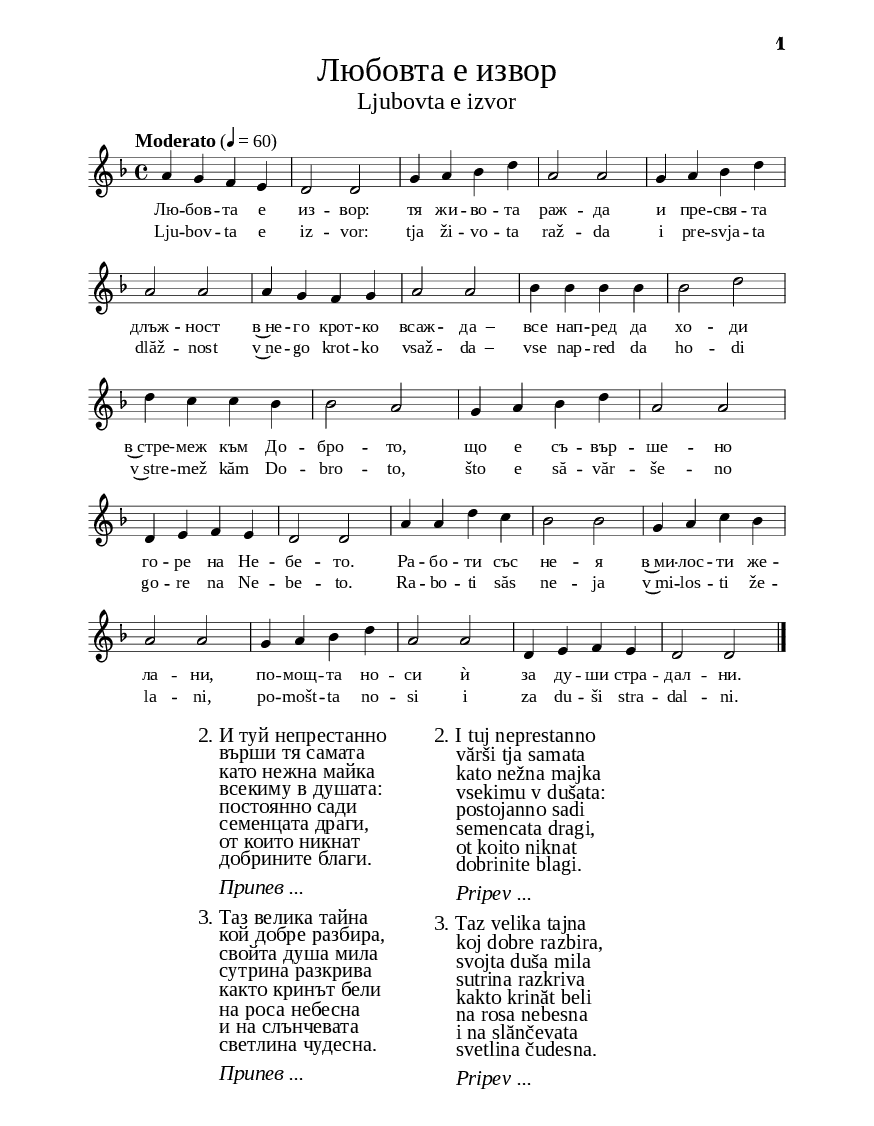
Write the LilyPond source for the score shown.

\version "2.24.3"

% include paper part and global functions
\include "include/globals.ily"

\bookpart {
  \label #'ref026
  \tocItem \markup "Любовта е извор – Ljubovta e izvor"
  \include "include/bookpart-paper.ily"
  \score {
    \include "include/score-layout.ily"

    \new Voice \absolute {
      \clef treble
      \key d \minor
      \time 4/4
      \tempoFunc "Moderato" 4 "60"
      \autoBeamOff
      a'4 g' f' e'| d'2 d'2| g'4 a' bes' d''| a'2 a'2 |
      g'4 a' bes' d''| \break a'2 a'2 | a'4 g'4 f'4 g'4 a'2 a'2|
      bes'4 bes'4 bes'4 bes'4 | bes'2 d''2 | \break d''4 c''4 c''4 bes'4 bes'2 a'2 |
      g'4 a'4 bes'4 d''4 | a'2 a'2 | \break d'4 e'4 f'4 e'4 |  d'2 d'2 |
      a'4 a'4 d''4 c''4 | bes'2 bes'2 | g'4 a'4 c''4 bes'4 | \break a'2 a'2 | 
      g'4 a'4 bes'4 d''4 | a'2 a'2 | d'4 e'4 f'4 e'4 | d'2 d'2 | \bar "|." \break
    }

    \addlyrics {
      Лю -- бов -- та е из -- вор: тя жи -- во -- та раж -- да
      и пре -- свя -- та длъж -- ност в~не -- го крот -- ко всаж -- "   да  –"
      все нап -- ред да хо -- ди "в~стре-" -- меж към До -- бро -- то,
      що е съ -- вър -- ше -- но го -- ре на Не -- бе -- то.
      Ра -- бо -- ти със не -- я в~ми -- лос -- ти же -- ла -- ни,
      по -- мощ -- та но -- си ѝ за ду -- ши стра -- дал -- ни.
    }

    \addlyrics {
      Lju -- bov -- ta e iz -- vor: tja ži -- vo -- ta raž -- da
      i pre -- svja -- ta dlăž -- nost v~ne -- go krot -- ko vsaž -- "   da  –"
      vse nap -- red da ho -- di v~stre -- mež kăm Do -- bro -- to,
      što e să -- văr -- še -- no go -- re na Ne -- be -- to.
      Ra -- bo -- ti săs ne -- ja v~mi -- los -- ti že -- la -- ni,
      po -- mošt -- ta no -- si i za du -- ši stra -- dal -- ni.
    }

    \header {
      title = \titleFunc "Любовта е извор" "Ljubovta e izvor"
    }

    \midi{}

  } % score
  \markup \vspace #0.3
  \markup \abs-fontsize #10 {
    \hspace #15
   \override #`(baseline-skip . ,bgCoupletBaselineSkip)
    \column {

      \line { 2. И туй непрестанно  }
      \line {   "   " върши тя самата }
      \line {   "   " като нежна майка }
      \line {   "   " всекиму в душата:  }
      \line {   "   " постоянно сади}
      \line {   "   " семенцата драги,}
      \line {   "   " от които никнат}
      \line {   "   " добрините благи.}
      \vspace #0.5
      \line { "   " \italic {Припев ...} }
      \vspace #0.5

      \line { 3. Таз велика тайна }
      \line {   "   " кой добре разбира, }
      \line {   "   " свойта душа мила }
      \line {   "   " сутрина разкрива }
      \line {   "   " както кринът бели}
      \line {   "   "на роса небесна}
      \line {   "   "и на слънчевата}
      \line {   "   "светлина чудесна.}
      \vspace #0.5
      \line { "   " \italic {Припев ...} }



    }

    \hspace #6
    \override #`(baseline-skip . ,bgCoupletBaselineSkip)
    \column {

      \line { 2. I tuj neprestanno  }
      \line {   "   " vărši tja samata }
      \line {   "   " kato nežna majka }
      \line {   "   " vsekimu v dušata:  }
      \line {   "   " postojanno sadi}
      \line {   "   " semencata dragi,}
      \line {   "   " ot koito niknat}
      \line {   "   " dobrinite blagi.}
      \vspace #0.5
      \line { "   " \italic {Pripev ...} }
      \vspace #0.5

      \line { 3. Taz velika tajna }
      \line {   "   " koj dobre razbira, }
      \line {   "   " svojta duša mila }
      \line {   "   " sutrina razkriva }
      \line {   "   " kakto krinăt beli}
      \line {   "   "na rosa nebesna}
      \line {   "   "i na slănčevata}
      \line {   "   "svetlina čudesna.}
      \vspace #0.5
      \line { "   " \italic {Pripev ...} }




    } %column
  } % markup

  \pageBreak
  \markup \abs-fontsize #10 {
    \hspace #15
    \override #`(baseline-skip . ,bgCoupletBaselineSkip) % affects space between column lines
    \column {
      \line { 4. Слънцето, което }
      \line {   "   " оживотворява }
      \line {   "   " овреме човека,}
      \line {   "   " топло озарява, }
      \line {   "   "буди и възраства}
      \line {   "   "в него семенцата}
      \line {   "   "и му пълни тайно}
      \line {   "   "с добрини душата.}
      \vspace #0.5
      \line { "   " \italic {Припев ...} }
      \vspace #0.5
      \line { 5. Плодове тъй сладки, }
      \line {   "   " в Любовта узрели, }
      \line {   "   "най-блажен ще бъде}
      \line {   "   "тоз, който ви вкуси.}
      \line {   "   "В жилища небесни}
      \line {   "   "вечно ще живее,}
      \line {   "   "пред престола Божи}
      \line {   "   "песни ще да пее.}
      \line { "   " \italic {Припев ...} }
      \vspace #0.3
    }

    \hspace #6
   \override #`(baseline-skip . ,bgCoupletBaselineSkip)
    \column {


      \line { 4. Slănceto, koeto }
      \line {   "   " oživotvorjava }
      \line {   "   " ovreme čoveka,}
      \line {   "   " toplo ozarjava, }
      \line {   "   "budi i văzrastva}
      \line {   "   "v nego semencata}
      \line {   "   "i mu pălni tajno}
      \line {   "   "s dobrini dušata.}
      \vspace #0.5
      \line { "   " \italic {Pripev ...} }
      \vspace #0.5
      \line { 5. Plodove tăj sladki, }
      \line {   "   " v Ljubovta uzreli, }
      \line {   "   "naj-blažen šte băde}
      \line {   "   "toz, kojto vi vkusi.}
      \line {   "   "V žilišta nebesni}
      \line {   "   "večno šte živee,}
      \line {   "   "pred prestola Boži}
      \line {   "   "pesni šte da pee.}
      \line { "   " \italic {Pripev ...} }
    } %column

  } % markup

  \markup \empty-one

  % include foreign translation(s) of the song
  \version "2.24.3"


\markup \fill-line { \fontsize #deTitleFontSize "Die Liebe ist eine Quelle" }
\markup \null
\markup \null
\markup \abs-fontsize #10 {
  
  \override #`(baseline-skip . ,deCoupletBaselineSkip)

  \column {

    \line {   1. Die Liebe ist eine Quelle, }
    \line {   "   "sie gebiert das Leben}

    \line {   "   "und eine allheilige Pflicht }
    \line {   "   " sät sie in ihm sanft: }

    \line {   "   " auf dass es immer voranschreitet }

    \line {   "   "im Streben nach dem Guten,}

    \line {   "   "das vollkommen ist oben im Himmel.}

    \vspace #0.5
    \line { "   " \italic { Refrain:}  }


    \line {   "   "Arbeite mit ihr, }

    \line {   "   "in der gewünschten Barmherzigkeit,}

    \line {   "   "und bringe ihre Hilfe}

    \line {   "   "für die leidenden Seelen.}

    \vspace #0.5

    \line {   2. Dies vollbringt sie selbst unaufhörlich}

    \line {   "   "wie eine zärtliche Mutter}

    \line {   "   "in jedermanns Seele – sie sät immerdar}

    \line {   "   "die lieben Samenkörnchen, aus denen}

    \line {   "   " die gütigen Wohltaten sprießen.}

    \vspace #0.5
    \line { "   " \italic { Refrain ...}  }
    \vspace #0.5

    \line {   3. Dieses große Geheimnis, wer es gut versteht, }

    \line {   "   "   öffnet seine liebe Seele am Morgen,}

    \line {   "   " wie die weiße Lilie im himmlischen Tau }

    \line {   "   " und im wunderbaren Sonnenlicht.}
    \vspace #0.5
    \line { "   " \italic { Refrain ...}  }
    
  

  }
  

   \override #`(baseline-skip . ,deCoupletBaselineSkip)


  \column {

    \line {   4. Die Sonne, die den Menschen  }

    \line {   "   "     zur  rechten Zeit belebt, }
    
    \line {   "   "     scheint warm, erweckt }
    \line {   "   "     und lässt gedeihen}

    \line {   "   "    in ihm die Samenkörnchen}

    \line {   "   "   und füllt geheimnisvoll }

    \line {   "   "    mit Tugenden seine Seele.}

    \vspace #0.5
    \line { "   " \italic { Refrain ...}  }

    \vspace #0.5



    \line {   5. Die so süßen Früchte,   }

    \line {   "   " in der Liebe gereift: }
    
    \line {   "   "  Am seligsten wird der sein, }

    \line {   "   "der sie kostet. }
    
   \line {   "   " In himmlischen Wohnstätten}

    \line {   "   "  wird er ewig leben, }

    \line {   "   " vor dem Thron Gottes }
    
   \line {   "   "  wird er Lieder singen. }


    \line { "   " \italic { Refrain ...}  }



  }
}




} % bookpart

